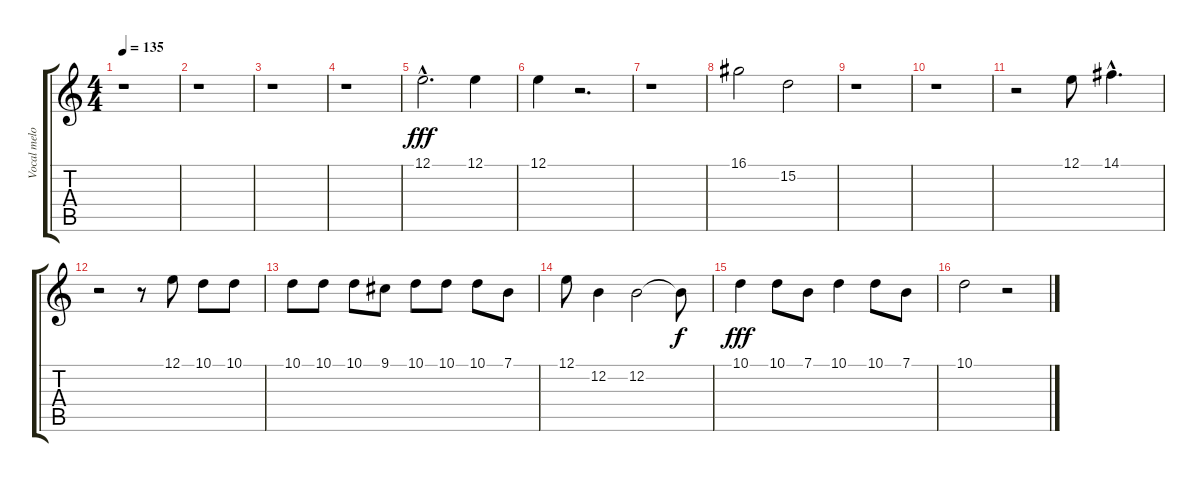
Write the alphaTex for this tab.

\track ("Vocal melody" "Vocal melo") {instrument fx8scifi}
\staff {score tabs}
\tuning (E4 B3 G3 D3 A2 E2) {hide}
\ts (4 4)
\tempo 135
\clef g2
\ks c
r.1{dy f} |
r.1 |
r.1 |
r.1 |
12.1{hac}.2{d dy fff} 12.1.4 |
12.1.4 r.2{d} |
r.1 |
16.1.2 15.2.2 |
r.1 |
r.1 |
r.2 12.1.8 14.1{hac}.4{d} |
r.2 r.8 12.1.8 10.1.8 10.1.8 |
10.1.8 10.1.8 10.1.8 9.1.8 10.1.8 10.1.8 10.1.8 7.1.8 |
12.1.8 12.2.4 12.2.2 12.2{t}.8{dy f} |
10.1.4{dy fff} 10.1.8 7.1.8 10.1.4 10.1.8 7.1.8 |
10.1.2 r.2
